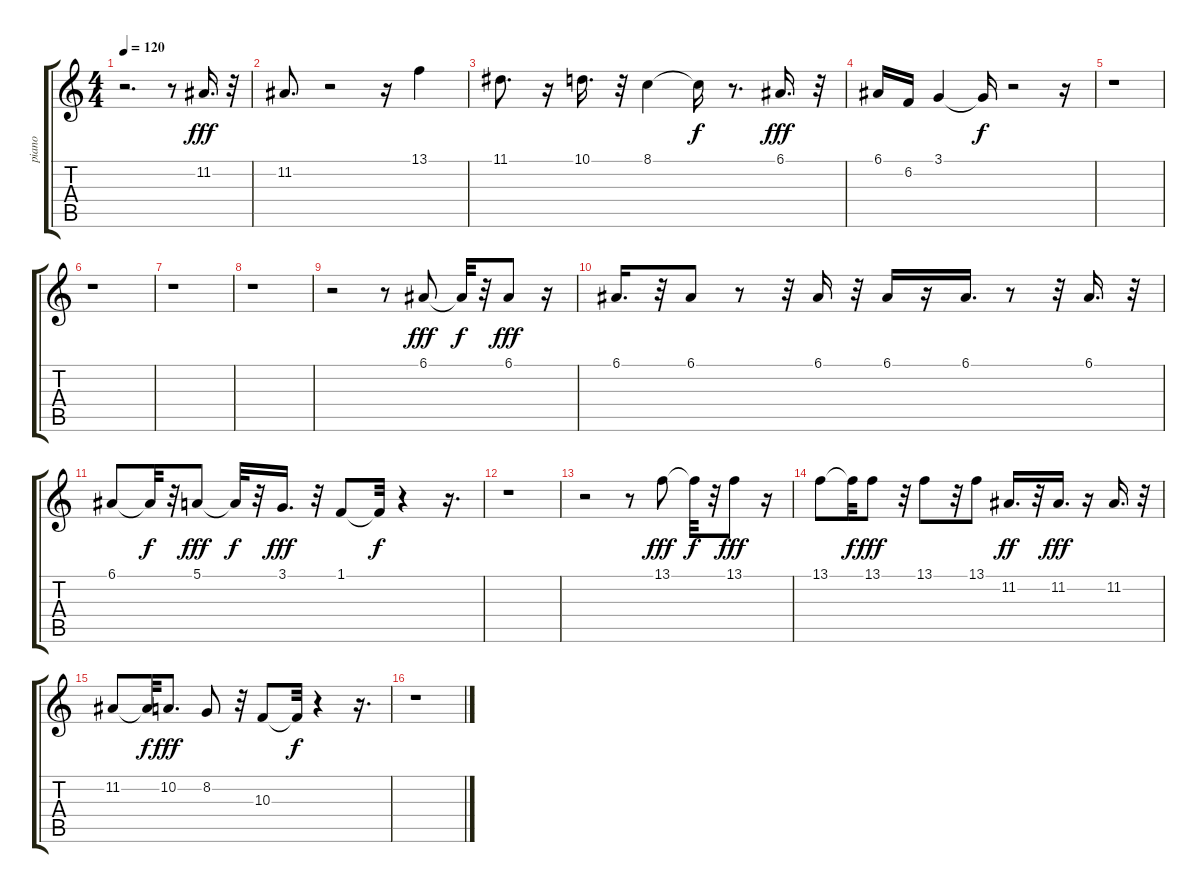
\track ("piano" "piano") {instrument lead8bassandlead}
\staff {score tabs}
\tuning (E4 B3 G3 D3 A2 E2) {hide}
\ts (4 4)
\tempo 120
\clef g2
\ks c
r.2{d dy f} r.8 11.2.16{d dy fff} r.32 |
11.2.8{d} r.2 r.16 13.1.4 |
11.1.8{d} r.16 10.1.16{d} r.32 8.1.4 8.1{t}.16{dy f} r.8{d} 6.1.16{d dy fff} r.32 |
6.1.16 6.2.16 3.1.4 3.1{t}.16{dy f} r.2 r.16 |
r.1 |
r.1 |
r.1 |
r.1 |
r.2 r.8 6.1.8{dy fff} 6.1{t}.32{dy f} r.32 6.1.8{dy fff} r.16 |
6.1.16{d} r.32 6.1.8 r.8 r.32 6.1.16 r.32 6.1.16 r.16 6.1.16{d} r.8 r.32 6.1.16{d} r.32 |
6.1.8 6.1{t}.32{dy f} r.32 5.1.8{dy fff} 5.1{t}.32{dy f} r.32 3.1.16{d dy fff} r.32 1.1.8 1.1{t}.32{dy f} r.4 r.16{d} |
r.1 |
r.2 r.8 13.1.8{dy fff} 13.1{t}.32{dy f} r.32 13.1.8{dy fff} r.16 |
13.1.8 13.1{t}.32{dy f} 13.1.8{dy fff} r.32 13.1.8 r.32 13.1.8 11.2.16{d dy ff} r.32 11.2.16{d dy fff} r.16 11.2.16{d} r.32 |
11.2.8 11.2{t}.32{dy f} 10.2.8{d dy fff} 8.2.8 r.32 10.3.8 10.3{t}.32{dy f} r.4 r.16{d} |
r.1
